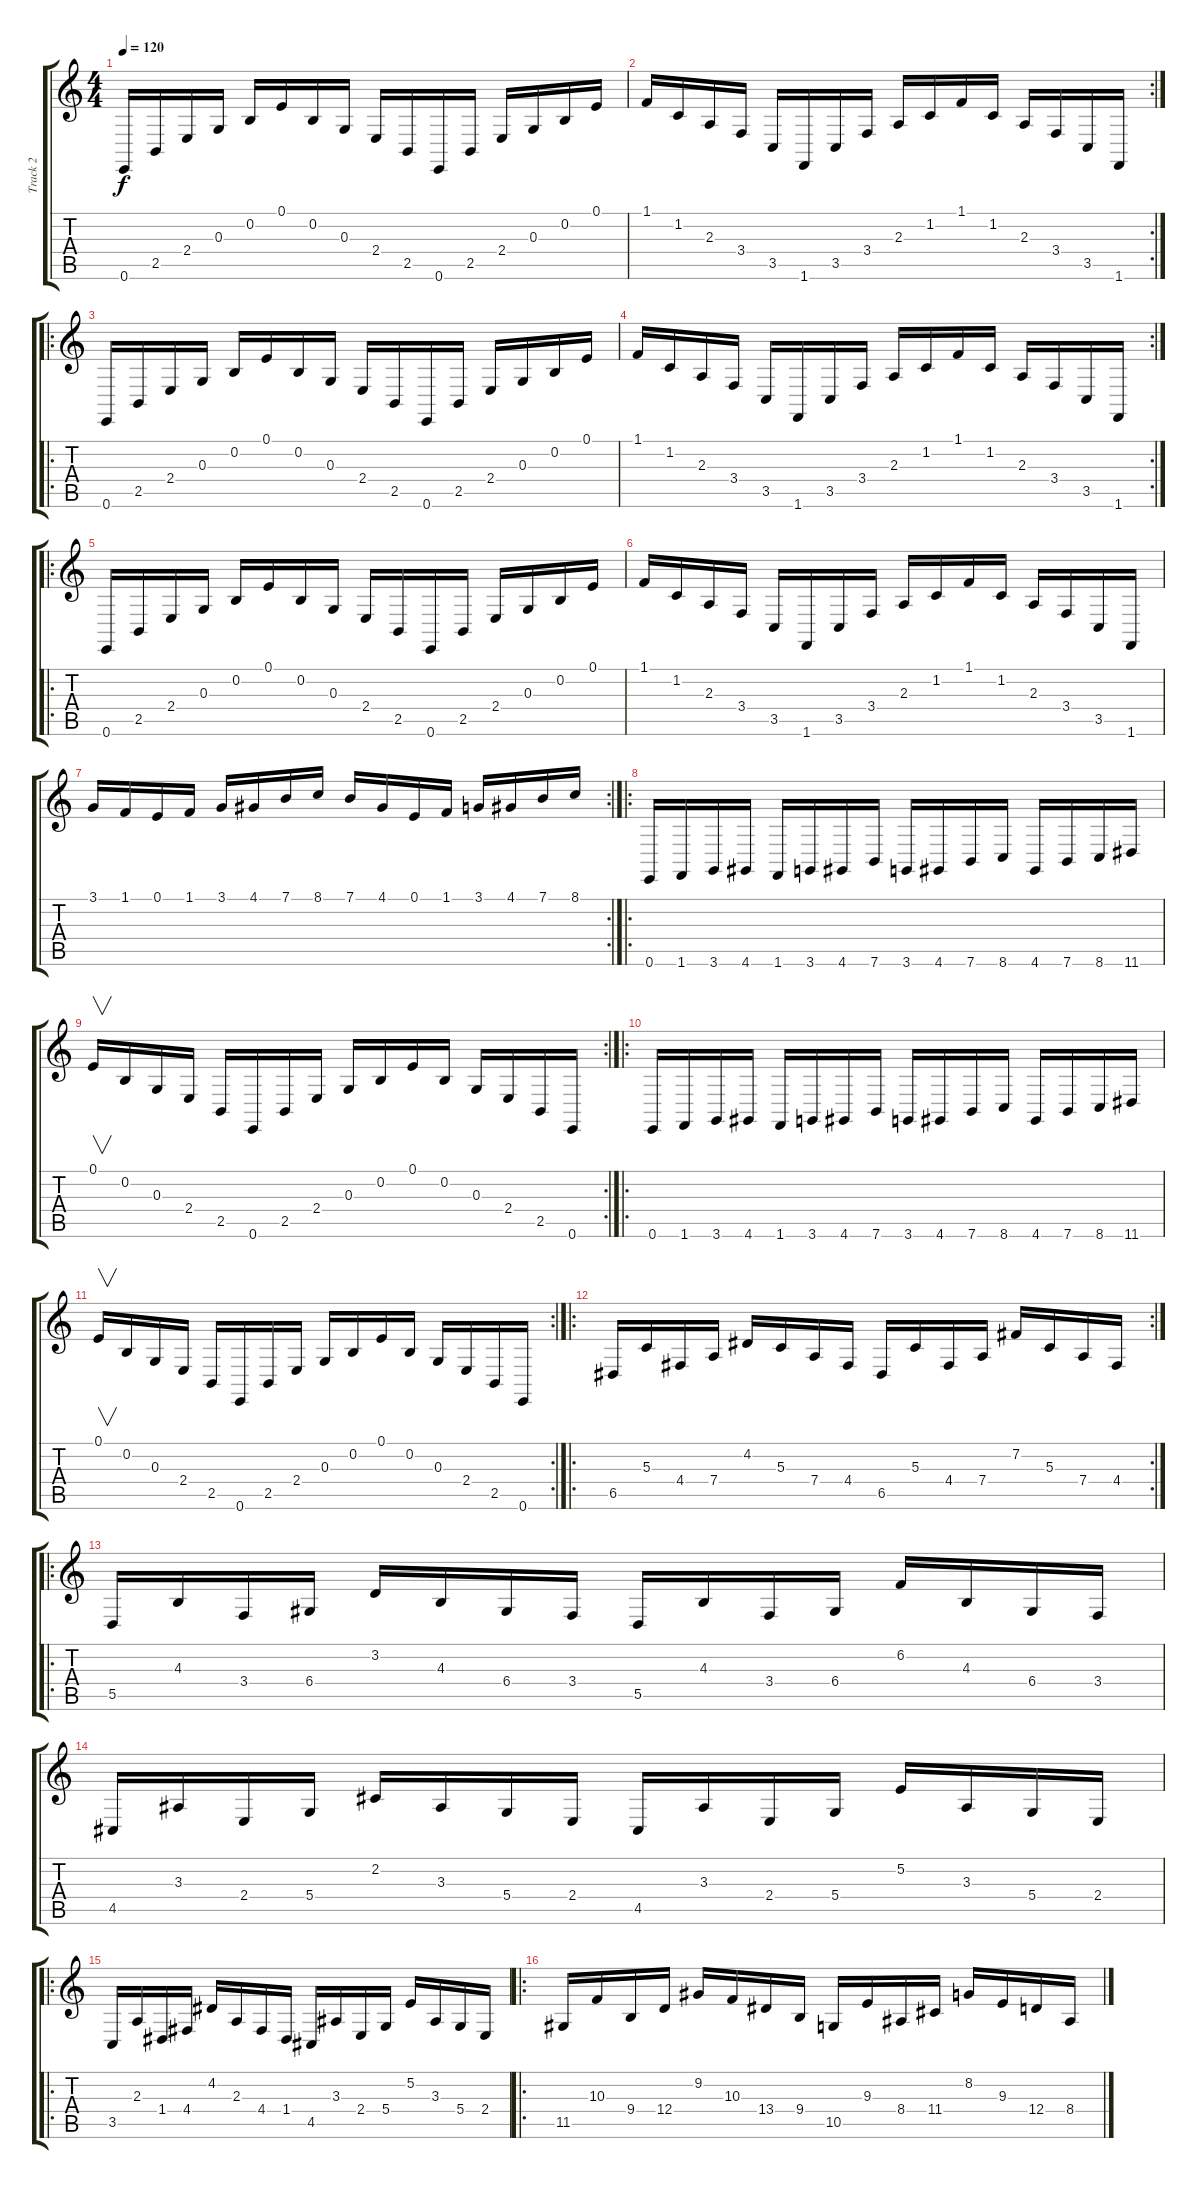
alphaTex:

\track ("Track 2" "Track 2") {instrument sitar}
\staff {score tabs}
\tuning (E4 B3 G3 D3 A2 E2) {hide}
\ts (4 4)
\tempo 120
\clef g2
\ks c
0.6.16{dy f instrument sitar} 2.5.16 2.4.16 0.3.16 0.2.16 0.1.16 0.2.16 0.3.16 2.4.16 2.5.16 0.6.16 2.5.16 2.4.16 0.3.16 0.2.16 0.1.16 |
\rc 2
1.1.16 1.2.16 2.3.16 3.4.16 3.5.16 1.6.16 3.5.16 3.4.16 2.3.16 1.2.16 1.1.16 1.2.16 2.3.16 3.4.16 3.5.16 1.6.16 |
\ro
0.6.16 2.5.16 2.4.16 0.3.16 0.2.16 0.1.16 0.2.16 0.3.16 2.4.16 2.5.16 0.6.16 2.5.16 2.4.16 0.3.16 0.2.16 0.1.16 |
\rc 2
1.1.16 1.2.16 2.3.16 3.4.16 3.5.16 1.6.16 3.5.16 3.4.16 2.3.16 1.2.16 1.1.16 1.2.16 2.3.16 3.4.16 3.5.16 1.6.16 |
\ro
0.6.16 2.5.16 2.4.16 0.3.16 0.2.16 0.1.16 0.2.16 0.3.16 2.4.16 2.5.16 0.6.16 2.5.16 2.4.16 0.3.16 0.2.16 0.1.16 |
1.1.16 1.2.16 2.3.16 3.4.16 3.5.16 1.6.16 3.5.16 3.4.16 2.3.16 1.2.16 1.1.16 1.2.16 2.3.16 3.4.16 3.5.16 1.6.16 |
\rc 2
3.1.16 1.1.16 0.1.16 1.1.16 3.1.16 4.1.16 7.1.16 8.1.16 7.1.16 4.1.16 0.1.16 1.1.16 3.1.16 4.1.16 7.1.16 8.1.16 |
\ro
0.6.16 1.6.16 3.6.16 4.6.16 1.6.16 3.6.16 4.6.16 7.6.16 3.6.16 4.6.16 7.6.16 8.6.16 4.6.16 7.6.16 8.6.16 11.6.16 |
\rc 2
0.1.16{v} 0.2.16 0.3.16 2.4.16 2.5.16 0.6.16 2.5.16 2.4.16 0.3.16 0.2.16 0.1.16 0.2.16 0.3.16 2.4.16 2.5.16 0.6.16 |
\ro
0.6.16 1.6.16 3.6.16 4.6.16 1.6.16 3.6.16 4.6.16 7.6.16 3.6.16 4.6.16 7.6.16 8.6.16 4.6.16 7.6.16 8.6.16 11.6.16 |
\rc 2
0.1.16{v} 0.2.16 0.3.16 2.4.16 2.5.16 0.6.16 2.5.16 2.4.16 0.3.16 0.2.16 0.1.16 0.2.16 0.3.16 2.4.16 2.5.16 0.6.16 |
\ro
\rc 2
6.5.16 5.3.16 4.4.16 7.4.16 4.2.16 5.3.16 7.4.16 4.4.16 6.5.16 5.3.16 4.4.16 7.4.16 7.2.16 5.3.16 7.4.16 4.4.16 |
\ro
5.5.16 4.3.16 3.4.16 6.4.16 3.2.16 4.3.16 6.4.16 3.4.16 5.5.16 4.3.16 3.4.16 6.4.16 6.2.16 4.3.16 6.4.16 3.4.16 |
4.5.16 3.3.16 2.4.16 5.4.16 2.2.16 3.3.16 5.4.16 2.4.16 4.5.16 3.3.16 2.4.16 5.4.16 5.2.16 3.3.16 5.4.16 2.4.16 |
\ro
3.5.16 2.3.16 1.4.16 4.4.16 4.2.16 2.3.16 4.4.16 1.4.16 4.5.16 3.3.16 2.4.16 5.4.16 5.2.16 3.3.16 5.4.16 2.4.16 |
\ro
11.5.16 10.3.16 9.4.16 12.4.16 9.2.16 10.3.16 13.4.16 9.4.16 10.5.16 9.3.16 8.4.16 11.4.16 8.2.16 9.3.16 12.4.16 8.4.16
